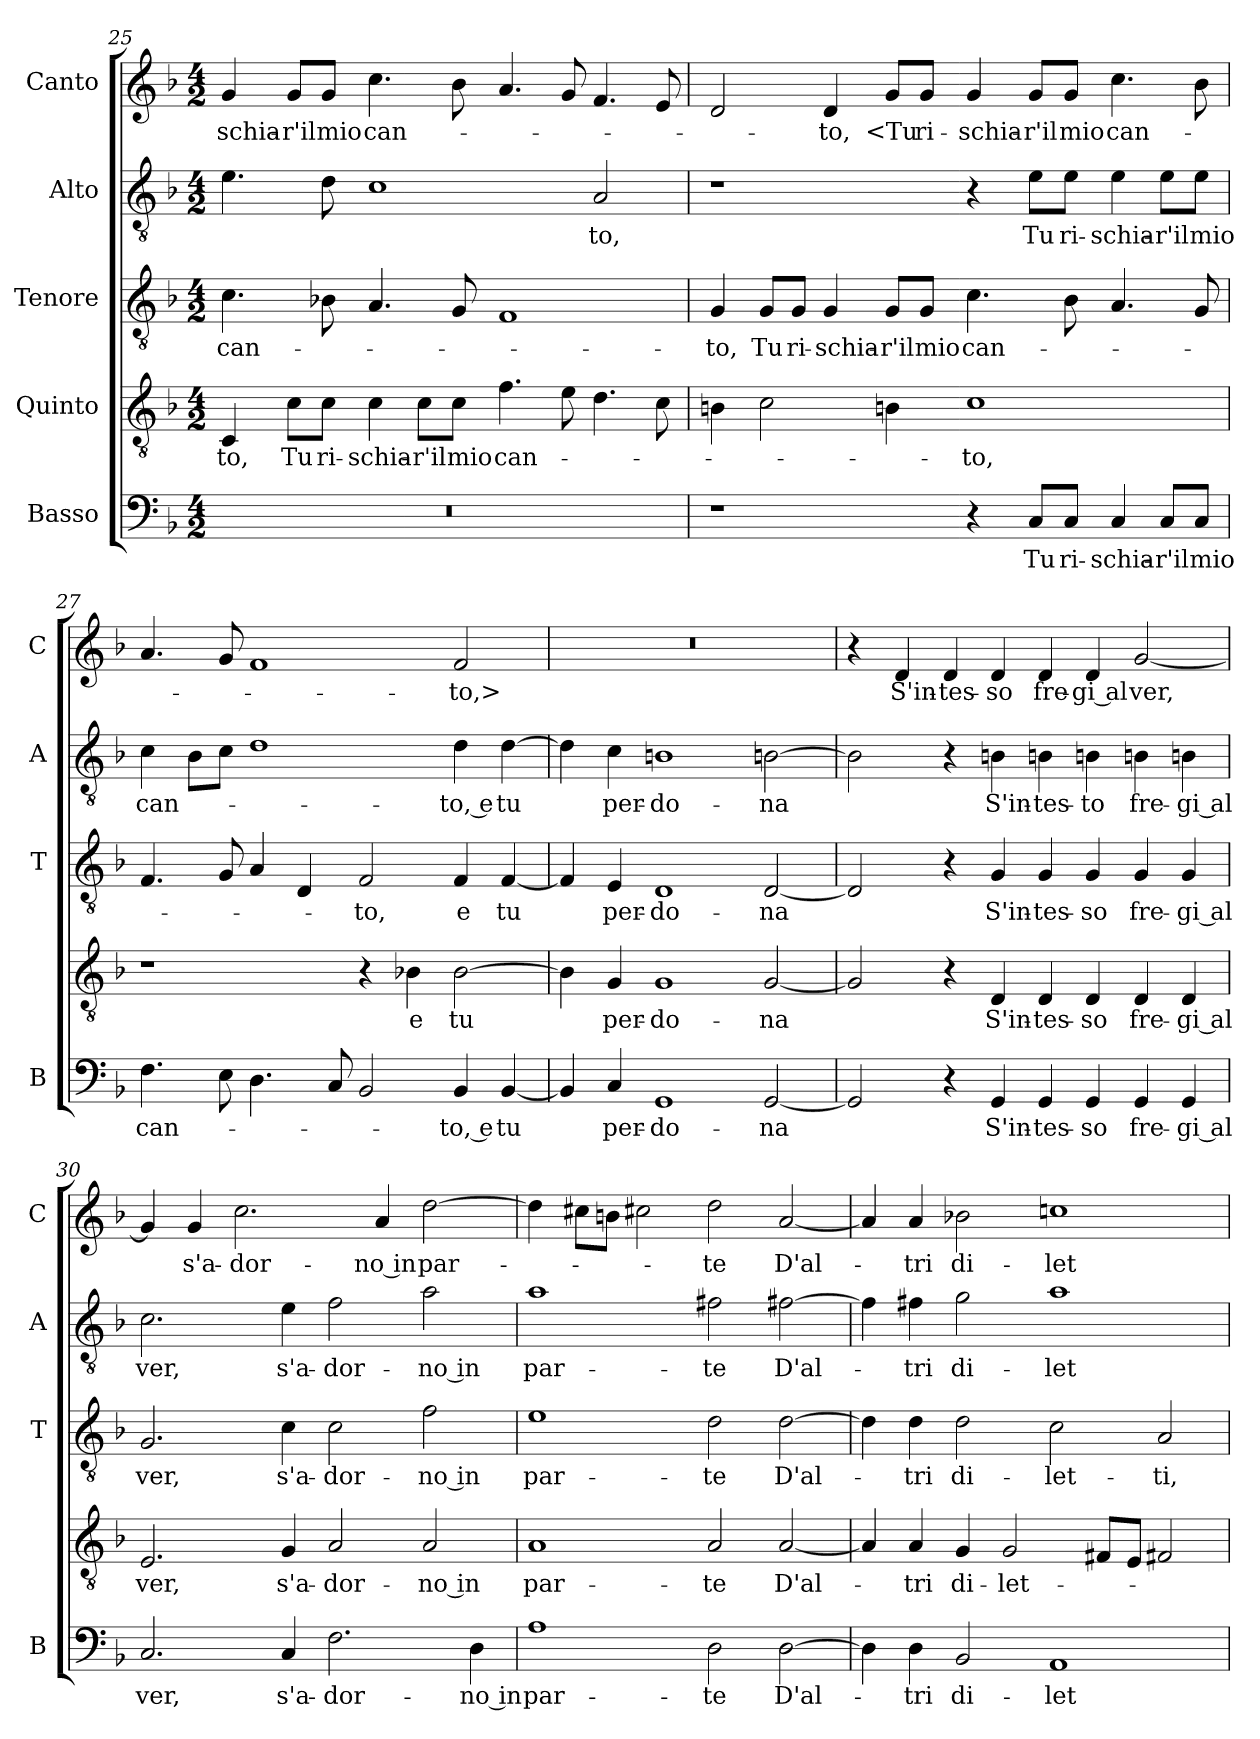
**kern	**text	**kern	**text	**kern	**text	**kern	**text	**kern	**text
*part5	*part5	*part4	*part4	*part3	*part3	*part2	*part2	*part1	*part1
*staff5	*staff5	*staff4	*staff4	*staff3	*staff3	*staff2	*staff2	*staff1	*staff1
*I"Basso	*	*I"Quinto	*	*I"Tenore	*	*I"Alto	*	*I"Canto	*
*I'B	*	*	*	*I'T	*	*I'A	*	*I'C	*
*clefF4	*	*clefGv2	*	*clefGv2	*	*clefGv2	*	*clefG2	*
*k[b-]	*	*k[b-]	*	*k[b-]	*	*k[b-]	*	*k[b-]	*
*F:	*	*F:	*	*F:	*	*F:	*	*F:	*
*M4/2	*	*M4/2	*	*M4/2	*	*M4/2	*	*M4/2	*
=25	=25	=25	=25	=25	=25	=25	=25	=25	=25
0r	.	4C	-to,	4.c	can-	4.e	.	4g	-schia-
.	.	8cL	Tu	.	.	.	.	8gL	-r'il
.	.	8cJ	ri-	8B-X	.	8d	.	8gJ	mio
.	.	4c	-schia-	4.A	.	1c	.	4.cc	can-
.	.	8cL	-r'il	.	.	.	.	.	.
.	.	8cJ	mio	8G	.	.	.	8b-	.
.	.	4.f	can-	1F	.	.	.	4.a	.
.	.	8e	.	.	.	.	.	8g	.
.	.	4.d	.	.	.	2A	-to,	4.f	.
.	.	8c	.	.	.	.	.	8e	.
=26	=26	=26	=26	=26	=26	=26	=26	=26	=26
1r	.	4Bn	.	4G	-to,	1r	.	2d	.
.	.	2c	.	8GL	Tu	.	.	.	.
.	.	.	.	8GJ	ri-	.	.	.	.
.	.	.	.	4G	-schia-	.	.	4d	-to,
.	.	4Bn	.	8GL	-r'il	.	.	8gL	<Tu
.	.	.	.	8GJ	mio	.	.	8gJ	ri-
4r	.	1c	-to,	4.c	can-	4r	.	4g	-schia-
8CL	Tu	.	.	.	.	8eL	Tu	8gL	-r'il
8CJ	ri-	.	.	8B-	.	8eJ	ri-	8gJ	mio
4C	-schia-	.	.	4.A	.	4e	-schia-	4.cc	can-
8CL	-r'il	.	.	.	.	8eL	-r'il	.	.
8CJ	mio	.	.	8G	.	8eJ	mio	8b-	.
=27	=27	=27	=27	=27	=27	=27	=27	=27	=27
4.F	can-	1r	.	4.F	.	4c	can-	4.a	.
.	.	.	.	.	.	8B-L	.	.	.
8E	.	.	.	8G	.	8cJ	.	8g	.
4.D	.	.	.	4A	.	1d	.	1f	.
.	.	.	.	4D	.	.	.	.	.
8C	.	.	.	.	.	.	.	.	.
2BB-	.	4r	.	2F	-to,	.	.	.	.
.	.	4B-X	e	.	.	.	.	.	.
4BB-	-to, e	[2B-	tu	4F	e	4d	-to, e	2f	-to,>
[4BB-	tu	.	.	[4F	tu	[4d	tu	.	.
=28	=28	=28	=28	=28	=28	=28	=28	=28	=28
4BB-]	.	4B-]	.	4F]	.	4d]	.	0r	.
4C	per-	4G	per-	4E	per-	4c	per-	.	.
1GG	-do-	1G	-do-	1D	-do-	1Bn	-do-	.	.
[2GG	-na	[2G	-na	[2D	-na	[2Bn	-na	.	.
=29	=29	=29	=29	=29	=29	=29	=29	=29	=29
2GG]	.	2G]	.	2D]	.	2B]	.	4r	.
.	.	.	.	.	.	.	.	4d	S'in-
4r	.	4r	.	4r	.	4r	.	4d	-tes-
4GG	S'in-	4D	S'in-	4G	S'in-	4Bn	S'in-	4d	-so
4GG	-tes-	4D	-tes-	4G	-tes-	4Bn	-tes-	4d	fre-
4GG	-so	4D	-so	4G	-so	4Bn	-to	4d	-gi al
4GG	fre-	4D	fre-	4G	fre-	4Bn	fre-	[2g	ver,
4GG	-gi al	4D	-gi al	4G	-gi al	4Bn	-gi al	.	.
=30	=30	=30	=30	=30	=30	=30	=30	=30	=30
2.C	ver,	2.E	ver,	2.G	ver,	2.c	ver,	4g]	.
.	.	.	.	.	.	.	.	4g	s'a-
.	.	.	.	.	.	.	.	2.cc	-dor-
4C	s'a-	4G	s'a-	4c	s'a-	4e	s'a-	.	.
2.F	-dor-	2A	-dor-	2c	-dor-	2f	-dor-	.	.
.	.	.	.	.	.	.	.	4a	-no in
.	.	2A	-no in	2f	-no in	2a	-no in	[2dd	par-
4D	-no in	.	.	.	.	.	.	.	.
=31	=31	=31	=31	=31	=31	=31	=31	=31	=31
1A	par-	1A	par-	1e	par-	1a	par-	4dd]	.
.	.	.	.	.	.	.	.	8cc#XL	.
.	.	.	.	.	.	.	.	8bnJ	.
.	.	.	.	.	.	.	.	2cc#X	.
2D	-te	2A	-te	2d	-te	2f#X	-te	2dd	-te
[2D	D'al-	[2A	D'al-	[2d	D'al-	[2f#X	D'al-	[2a	D'al-
=32	=32	=32	=32	=32	=32	=32	=32	=32	=32
4D]	.	4A]	.	4d]	.	4f#]	.	4a]	.
4D	-tri	4A	-tri	4d	-tri	4f#X	-tri	4a	-tri
2BB-	di-	4G	di-	2d	di-	2g	di-	2b-X	di-
.	.	2G	-let-	.	.	.	.	.	.
1AA	-let-	.	.	2c	-let-	1a	-let-	1ccn	-let-
.	.	8F#XL	.	.	.	.	.	.	.
.	.	8EJ	.	.	.	.	.	.	.
.	.	2F#X	.	2A	-ti,	.	.	.	.
=	=	=	=	=	=	=	=	=	=
*-	*-	*-	*-	*-	*-	*-	*-	*-	*-
